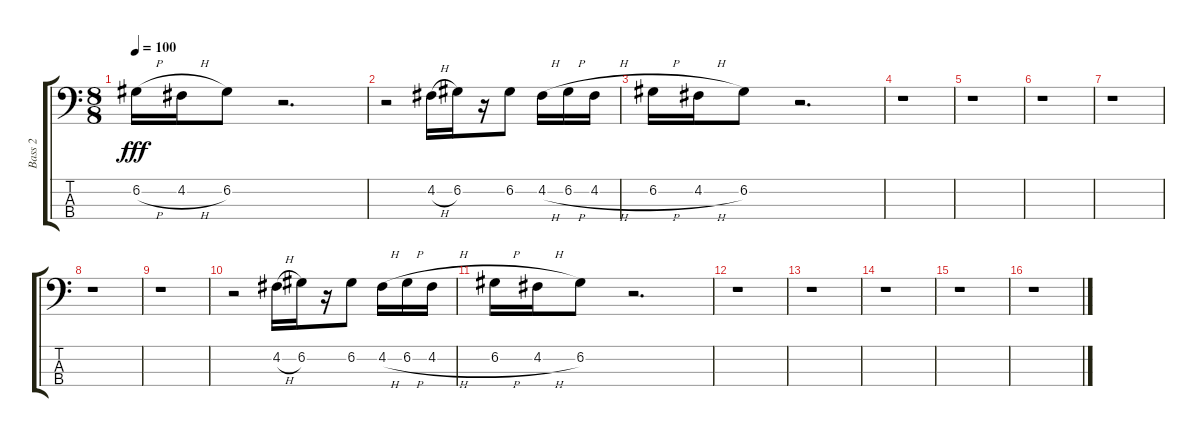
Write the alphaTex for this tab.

\track ("Bass 2" "Bass 2") {instrument contrabass}
\staff {score tabs}
\tuning (G2 D2 A1 E1) {hide}
\ts (8 8)
\tempo 100
\clef f4
\ks c
6.2{h}.16{dy fff} 4.2{h}.16 6.2.8 r.2{d} |
r.2 4.2{h}.16 6.2.16 r.16 6.2.8 4.2{h}.16 6.2{h}.16 4.2{h}.16 |
6.2{h}.16 4.2{h}.16 6.2.8 r.2{d} |
r.1 |
r.1 |
r.1 |
r.1 |
r.1 |
r.1 |
r.2 4.2{h}.16 6.2.16 r.16 6.2.8 4.2{h}.16 6.2{h}.16 4.2{h}.16 |
6.2{h}.16 4.2{h}.16 6.2.8 r.2{d} |
r.1 |
r.1 |
r.1 |
r.1 |
r.1
